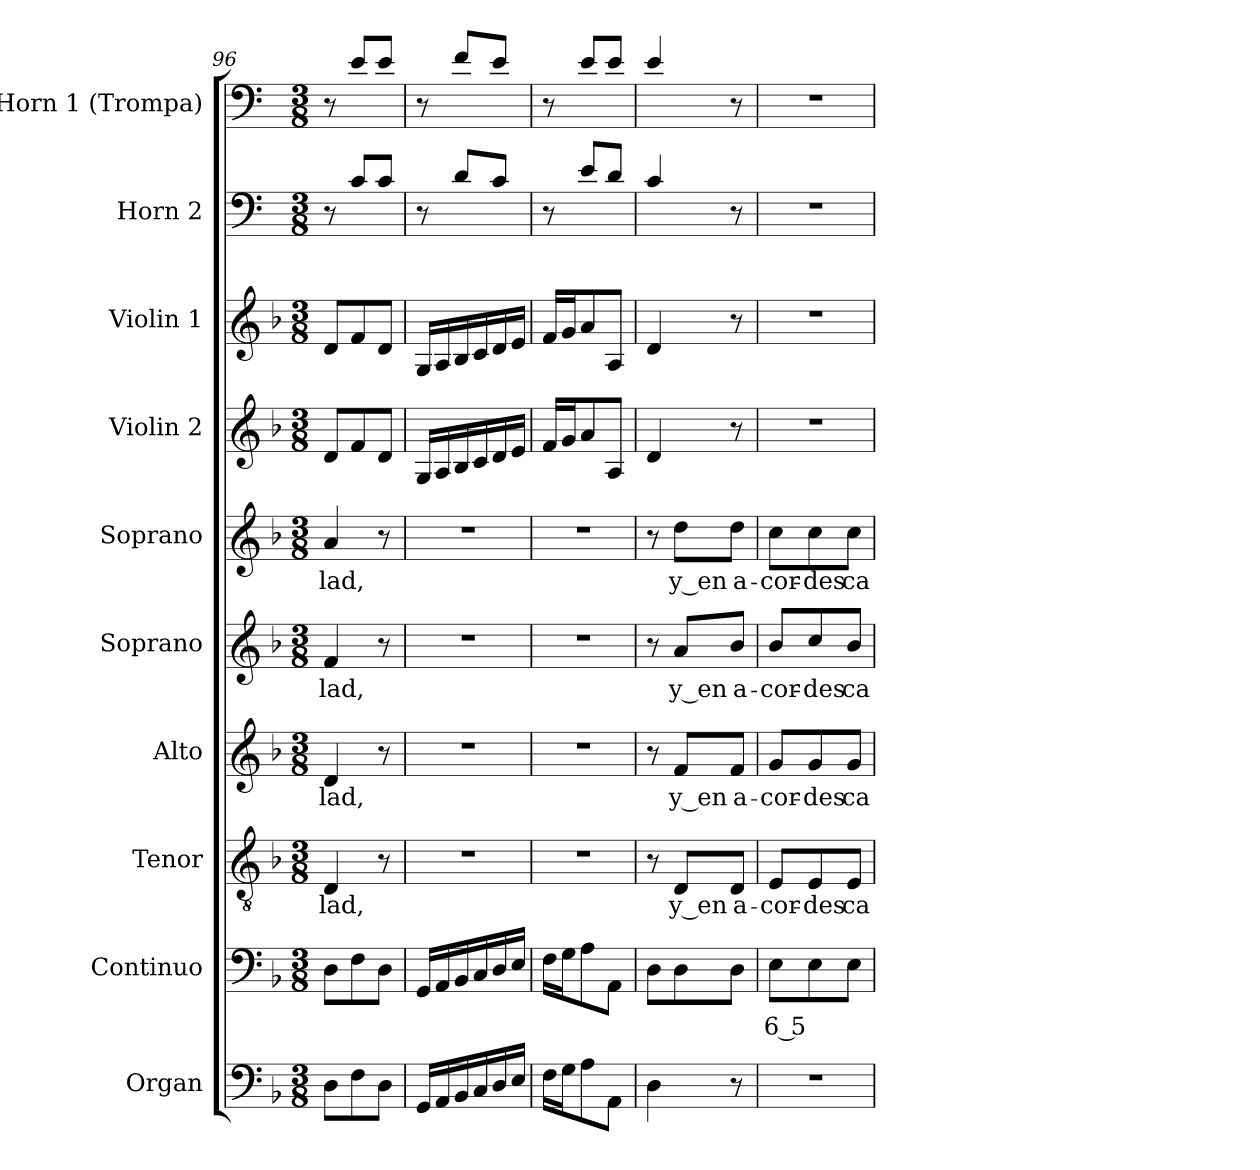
**kern	**kern	**text	**kern	**text	**kern	**text	**kern	**text	**kern	**text	**kern	**kern	**kern	**kern
*part10	*part9	*part9	*part8	*part8	*part7	*part7	*part6	*part6	*part5	*part5	*part4	*part3	*part2	*part1
*staff10	*staff9	*staff9	*staff8	*staff8	*staff7	*staff7	*staff6	*staff6	*staff5	*staff5	*staff4	*staff3	*staff2	*staff1
*I"Organ	*I"Continuo	*	*I"Tenor	*	*I"Alto	*	*I"Soprano	*	*I"Soprano	*	*I"Violin 2	*I"Violin 1	*I"Horn  2	*I"Horn  1 (Trompa)
*I'Org.	*I'Cont.	*	*I'T.	*	*I'A.	*	*I'S.	*	*I'S.	*	*I'Vln. 2	*I'Vln. 1	*I'Hn.	*I'Hn.
*clefF4	*clefF4	*	*clefGv2	*	*clefG2	*	*clefG2	*	*clefG2	*	*clefG2	*clefG2	*clefF4	*clefF4
*	*	*	*ITrd7c12	*	*	*	*	*	*	*	*	*	*ITrd4c7	*ITrd4c7
*k[b-]	*k[b-]	*	*k[b-]	*	*k[b-]	*	*k[b-]	*	*k[b-]	*	*k[b-]	*k[b-]	*k[b-]	*k[b-]
*M3/8	*M3/8	*	*M3/8	*	*M3/8	*	*M3/8	*	*M3/8	*	*M3/8	*M3/8	*M3/8	*M3/8
=96	=96	=96	=96	=96	=96	=96	=96	=96	=96	=96	=96	=96	=96	=96
!	!	!	!	!LO:LY:b	!	!LO:LY:b	!	!LO:LY:b	!	!LO:LY:b	!	!	!	!
8D\L	8D\L	.	4DD/	-lad,	4d/	-lad,	4f/	-lad,	4a/	-lad,	8d/L	8d/L	8r	8r
8F\	8F\	.	.	.	.	.	.	.	.	.	8f/	8f/	8F/L	8A/L
8D\J	8D\J	.	8r	.	8r	.	8r	.	8r	.	8d/J	8d/J	8F/J	8A/J
=97	=97	=97	=97	=97	=97	=97	=97	=97	=97	=97	=97	=97	=97	=97
16GG/LL	16GG/LL	.	4.r	.	4.r	.	4.r	.	4.r	.	16G/LL	16G/LL	8r	8r
16AA/	16AA/	.	.	.	.	.	.	.	.	.	16A/	16A/	.	.
16BB-/	16BB-/	.	.	.	.	.	.	.	.	.	16B-/	16B-/	8G/L	8B-/L
16C/	16C/	.	.	.	.	.	.	.	.	.	16c/	16c/	.	.
16D/	16D/	.	.	.	.	.	.	.	.	.	16d/	16d/	8F/J	8A/J
16E/JJ	16E/JJ	.	.	.	.	.	.	.	.	.	16e/JJ	16e/JJ	.	.
=98	=98	=98	=98	=98	=98	=98	=98	=98	=98	=98	=98	=98	=98	=98
16F\LL	16F\LL	.	4.r	.	4.r	.	4.r	.	4.r	.	16f/LL	16f/LL	8r	8r
16G\J	16G\J	.	.	.	.	.	.	.	.	.	16g/J	16g/J	.	.
8A\	8A\	.	.	.	.	.	.	.	.	.	8a/	8a/	8A/L	8A/L
8AA\J	8AA\J	.	.	.	.	.	.	.	.	.	8A/J	8A/J	8G/J	8A/J
!!LO:PB:g=z
=99	=99	=99	=99	=99	=99	=99	=99	=99	=99	=99	=99	=99	=99	=99
4D\	8D\L	.	8r	.	8r	.	8r	.	8r	.	4d/	4d/	4F/	4A/
!	!	!	!	!LO:LY:b	!	!LO:LY:b	!	!LO:LY:b	!	!LO:LY:b	!	!	!	!
.	8D\	.	8DD/L	y_en	8f/L	y_en	8a/L	y_en	8dd\L	y_en	.	.	.	.
!	!	!	!	!LO:LY:b	!	!LO:LY:b	!	!LO:LY:b	!	!LO:LY:b	!	!	!	!
8r	8D\J	.	8DD/J	a-	8f/J	a-	8b-/J	a-	8dd\J	a-	8r	8r	8r	8r
=100	=100	=100	=100	=100	=100	=100	=100	=100	=100	=100	=100	=100	=100	=100
!	!	!LO:LY:b	!	!LO:LY:b	!	!LO:LY:b	!	!LO:LY:b	!	!LO:LY:b	!	!	!	!
4.r	8E\L	6 5	8EE/L	-cor-	8g/L	-cor-	8b-/L	-cor-	8cc\L	-cor-	4.r	4.r	4.r	4.r
!	!	!	!	!LO:LY:b	!	!LO:LY:b	!	!LO:LY:b	!	!LO:LY:b	!	!	!	!
.	8E\	.	8EE/	-des	8g/	-des	8cc/	-des	8cc\	-des	.	.	.	.
!	!	!	!	!LO:LY:b	!	!LO:LY:b	!	!LO:LY:b	!	!LO:LY:b	!	!	!	!
.	8E\J	.	8EE/J	ca-	8g/J	ca-	8b-/J	ca-	8cc\J	ca-	.	.	.	.
=	=	=	=	=	=	=	=	=	=	=	=	=	=	=
*-	*-	*-	*-	*-	*-	*-	*-	*-	*-	*-	*-	*-	*-	*-
